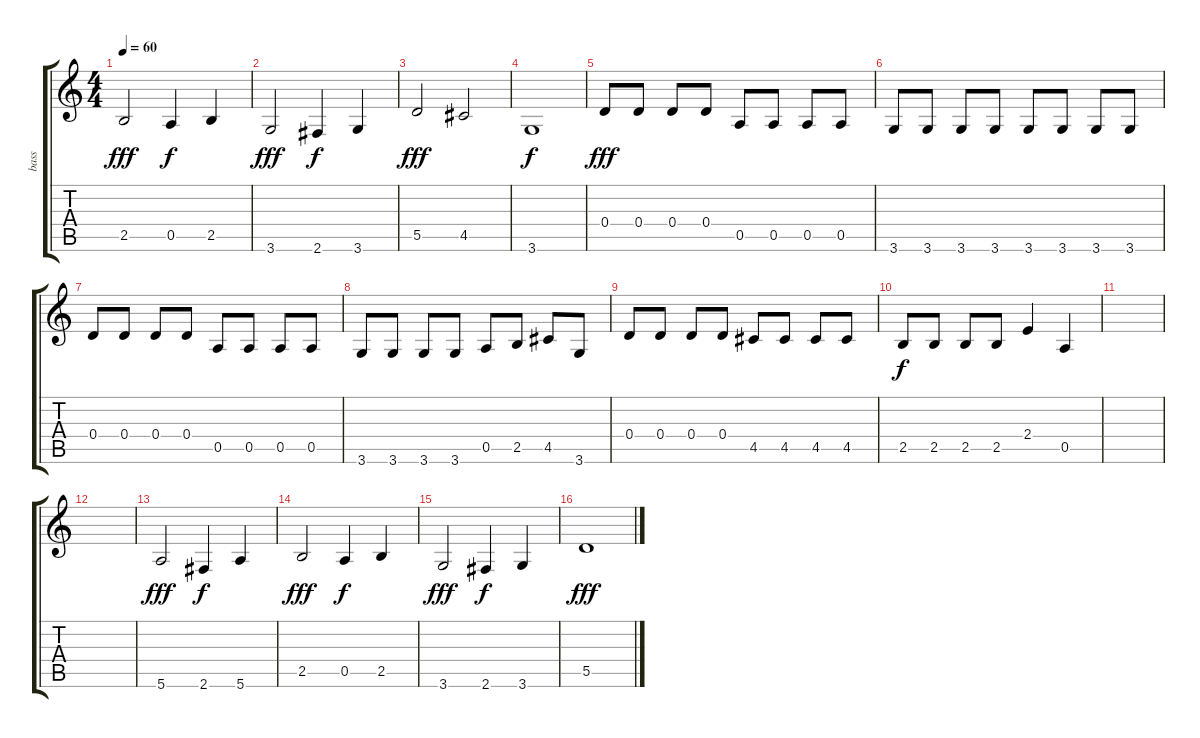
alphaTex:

\track ("bass" "bass") {instrument electricbassfinger}
\staff {score tabs}
\tuning (E4 B3 G3 D3 A2 E2) {hide}
\ts (4 4)
\tempo 60
\clef g2
\ks c
2.5.2{dy fff} 0.5.4{dy f} 2.5.4 |
3.6.2{dy fff} 2.6.4{dy f} 3.6.4 |
5.5.2{dy fff} 4.5.2 |
3.6.1{dy f} |
0.4.8{dy fff} 0.4.8 0.4.8 0.4.8 0.5.8 0.5.8 0.5.8 0.5.8 |
3.6.8 3.6.8 3.6.8 3.6.8 3.6.8 3.6.8 3.6.8 3.6.8 |
0.4.8 0.4.8 0.4.8 0.4.8 0.5.8 0.5.8 0.5.8 0.5.8 |
3.6.8 3.6.8 3.6.8 3.6.8 0.5.8 2.5.8 4.5.8 3.6.8 |
0.4.8 0.4.8 0.4.8 0.4.8 4.5.8 4.5.8 4.5.8 4.5.8 |
2.5.8{dy f} 2.5.8 2.5.8 2.5.8 2.4.4 0.5.4 |
|
|
5.6.2{dy fff} 2.6.4{dy f} 5.6.4 |
2.5.2{dy fff} 0.5.4{dy f} 2.5.4 |
3.6.2{dy fff} 2.6.4{dy f} 3.6.4 |
5.5.1{dy fff}
